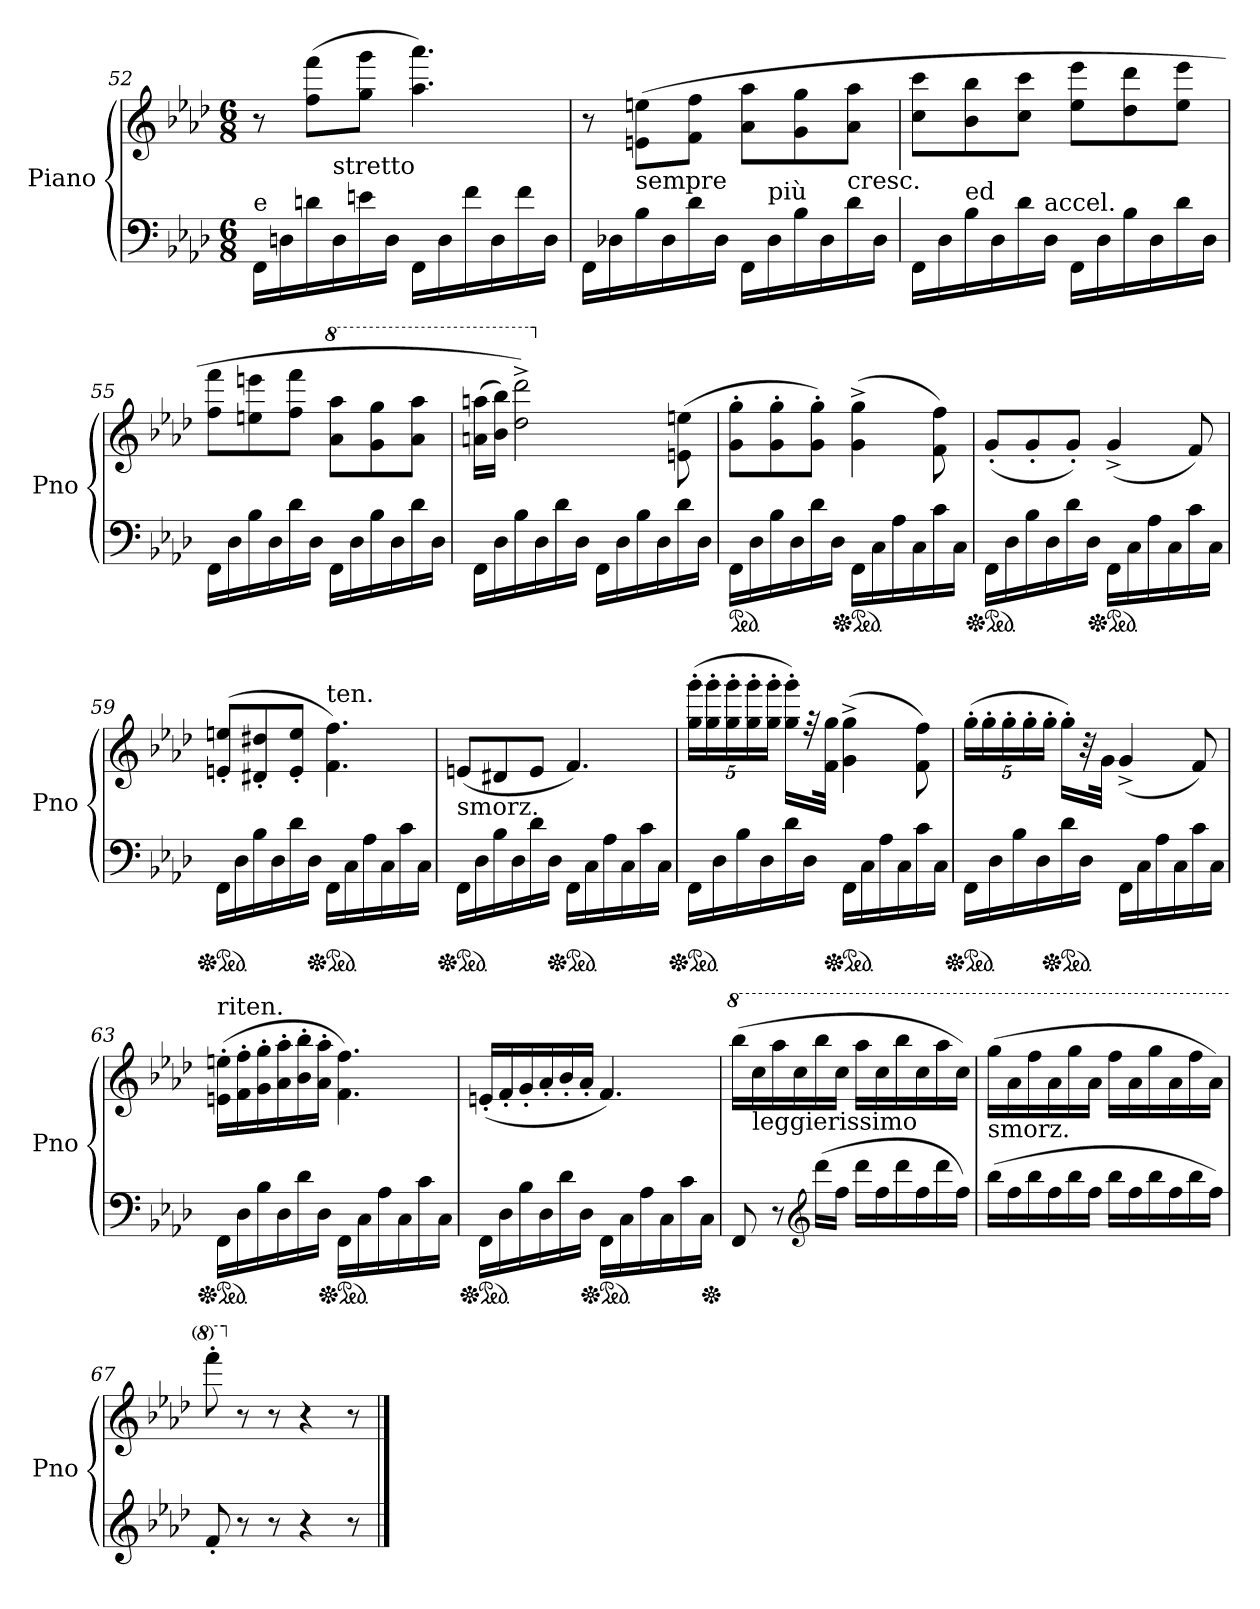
**kern	**kern
*part1	*part1
*staff2	*staff1
*I"Piano	*
*I'Pno	*
*clefF4	*clefG2
*k[b-e-a-d-]	*k[b-e-a-d-]
*M6/8	*M6/8
=52	=52
!LO:TX:a:t=e	!
16FF\LL	8r
16Dn\	.
16dn\	(8ff\ 8fff\L
!LO:TX:a:t=stretto	!
16D\	.
16en\	8gg\ 8ggg\J
16D\JJ	.
16FF\LL	4.aa-\ 4.aaa-\)
16D\	.
16f\	.
16D\	.
16f\	.
16D\JJ	.
=53	=53
16FF\LL	8r
16D-X\	.
!LO:TX:a:t=sempre	!
16B-\	(8en\ 8een\L
16D-\	.
16d-\	8f\ 8ff\J
16D-\JJ	.
16FF\LL	8a-\ 8aa-\L
!LO:TX:a:t=più	!
16D-\	.
16B-\	8g\ 8gg\
16D-\	.
!LO:TX:a:t=cresc.	!
16d-\	8a-\ 8aa-\J
16D-\JJ	.
=54	=54
16FF\LL	8cc\ 8ccc\L
16D-\	.
!LO:TX:a:t=ed	!
16B-\	8b-\ 8bb-\
16D-\	.
16d-\	8cc\ 8ccc\J
!LO:TX:a:t=accel.	!
16D-\JJ	.
16FF\LL	8ee-\ 8eee-\L
16D-\	.
16B-\	8dd-\ 8ddd-\
16D-\	.
16d-\	8ee-\ 8eee-\J
16D-\JJ	.
=55	=55
16FF\LL	8ff\ 8fff\L
16D-\	.
16B-\	8een\ 8eeen\
16D-\	.
16d-\	8ff\ 8fff\J
16D-\JJ	.
*	*8va
16FF\LL	8aa-\ 8aaa-\L
16D-\	.
16B-\	8gg\ 8ggg\
16D-\	.
16d-\	8aa-\ 8aaa-\J
16D-\JJ	.
=56	=56
16FF\LL	(16aan\ 16aaan\LL
16D-\	16bb-\ 16bbb-\JJ)
16B-\	2ddd-^\ 2dddd-^\)
16D-\	.
16d-\	.
16D-\JJ	.
16FF\LL	.
16D-\	.
16B-\	.
16D-\	.
*	*X8va
16d-\	(8en\ 8een\
16D-\JJ	.
=57	=57
!LO:TX:a:t=sotto voce	!
*ped	*
16FF\LL	8g'\ 8gg'\L
16D-\	.
16B-\	8g'\ 8gg'\
16D-\	.
16d-\	8g'\ 8gg'\J)
16D-\JJ	.
*Xped	*
*ped	*
16FF\LL	(4g^\ 4gg^\
16C\	.
16A-\	.
16C\	.
16c\	8f\ 8ff\)
16C\JJ	.
=58	=58
*Xped	*
*ped	*
16FF\LL	(8g'/L
16D-\	.
16B-\	8g'/
16D-\	.
16d-\	8g'/J)
16D-\JJ	.
*Xped	*
*ped	*
16FF\LL	(4g^/
16C\	.
16A-\	.
16C\	.
16c\	8f/)
16C\JJ	.
=59	=59
*Xped	*
*ped	*
16FF\LL	(8en'/ 8een'/L
16D-\	.
16B-\	8d#X'/ 8dd#X'/
16D-\	.
16d-\	8e'/ 8ee'/J
16D-\JJ	.
!	!LO:TX:a:t=ten.
*Xped	*
*ped	*
16FF\LL	4.f\ 4.ff\)
16C\	.
16A-\	.
16C\	.
16c\	.
16C\JJ	.
=60	=60
!	!LO:TX:b:t=smorz.
*Xped	*
*ped	*
16FF\LL	(8en/L
16D-\	.
16B-\	8d#X/
16D-\	.
16d-\	8e/J
16D-\JJ	.
*Xped	*
*ped	*
16FF\LL	4.f/)
16C\	.
16A-\	.
16C\	.
16c\	.
16C\JJ	.
=61	=61
*Xped	*
*ped	*
16FF\LL	(20gg'\ 20ggg'\LL
.	20gg'\ 20ggg'\
16D-\	.
.	20gg'\ 20ggg'\
16B-\	.
.	20gg'\ 20ggg'\
16D-\	.
.	20gg'\ 20ggg'\JJ
16d-\	16gg'\ 16ggg'\LL)
16D-\JJ	32r
*Xped	*
.	32f\ 32gg\JJk
*ped	*
16FF\LL	(4g^\ 4gg^\
16C\	.
16A-\	.
16C\	.
16c\	8f\ 8ff\)
16C\JJ	.
=62	=62
*Xped	*
*ped	*
16FF\LL	(20gg'\LL
.	20gg'\
16D-\	.
.	20gg'\
16B-\	.
.	20gg'\
16D-\	.
.	20gg'\JJ
*Xped	*
*ped	*
16d-\	16gg'\LL)
16D-\JJ	32r
.	32g\JJk
16FF\LL	(4g^/
16C\	.
16A-\	.
16C\	.
16c\	8f/)
16C\JJ	.
=63	=63
!	!LO:TX:a:t=riten.
*Xped	*
*ped	*
16FF\LL	(16en'\ 16een'\LL
16D-\	16f'\ 16ff'\
16B-\	16g'\ 16gg'\
16D-\	16a-'\ 16aa-'\
16d-\	16b-'\ 16bb-'\
16D-\JJ	16a-'\ 16aa-'\JJ
*Xped	*
*ped	*
16FF\LL	4.f\ 4.ff\)
16C\	.
16A-\	.
16C\	.
16c\	.
16C\JJ	.
=64	=64
*Xped	*
*ped	*
16FF\LL	(16en'/LL
16D-\	16f'/
16B-\	16g'/
16D-\	16a-'/
16d-\	16b-'/
16D-\JJ	16a-'/JJ
*Xped	*
*ped	*
16FF\LL	4.f/)
16C\	.
16A-\	.
16C\	.
16c\	.
16C\JJ	.
*Xped	*
=65	=65
*	*8va
8FF/	(16bbb-\LL
!	!LO:TX:b:t=leggierissimo
.	16ccc\
8r	16aaa-\
.	16ccc\
*clefG2	*
(16ddd-\LL	16bbb-\
16ff\JJ	16ccc\JJ
16ddd-\LL	16aaa-\LL
16ff\	16ccc\
16ddd-\	16bbb-\
16ff\	16ccc\
16ddd-\	16aaa-\
16ff\JJ)	16ccc\JJ)
=66	=66
!	!LO:TX:b:t=smorz.
(16bb-\LL	(16ggg\LL
16ff\	16aa-\
16bb-\	16fff\
16ff\	16aa-\
16bb-\	16ggg\
16ff\JJ	16aa-\JJ
16bb-\LL	16fff\LL
16ff\	16aa-\
16bb-\	16ggg\
16ff\	16aa-\
16bb-\	16fff\
16ff\JJ)	16aa-\JJ)
=67	=67
8f'/	8ffff'\
*	*X8va
8r	8r
8r	8r
4r	4r
8r	8r
==	==
*-	*-
